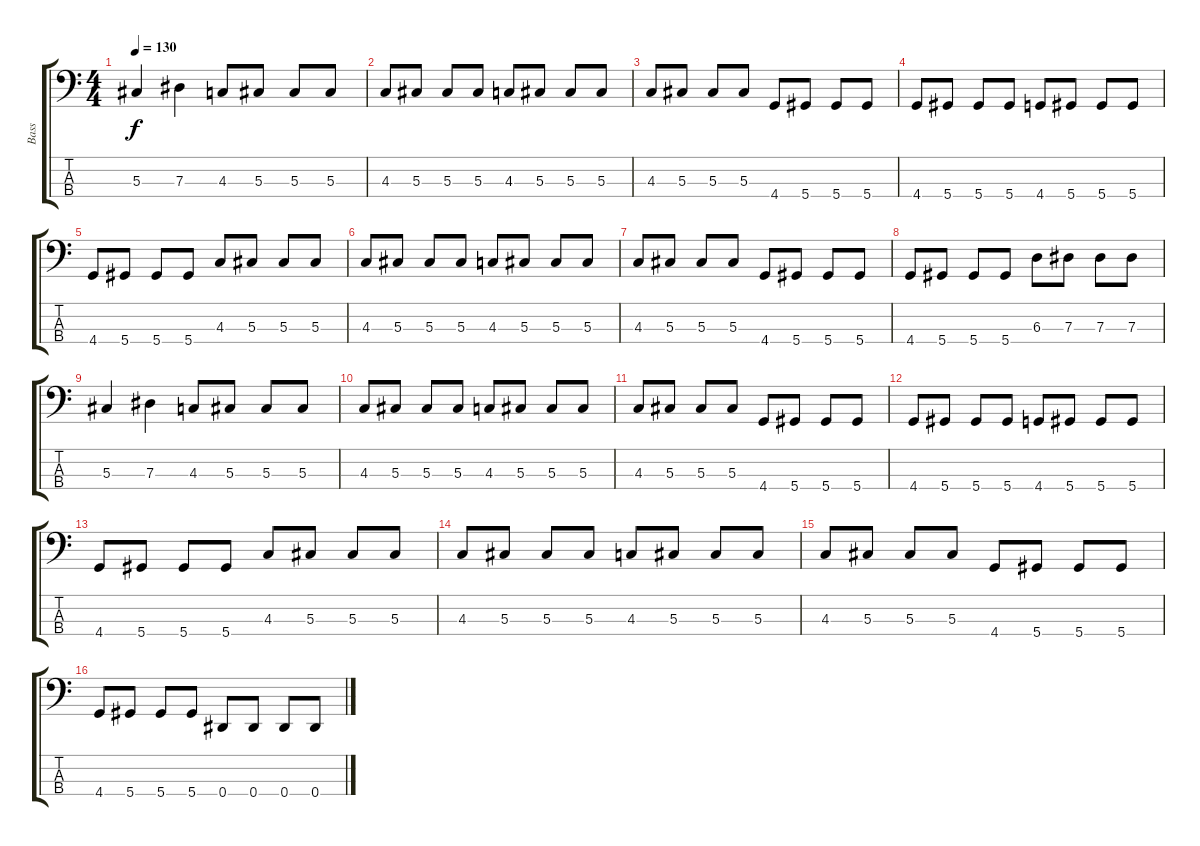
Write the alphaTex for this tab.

\track ("Bass" "Bass") {instrument electricbasspick}
\staff {score tabs}
\tuning (Gb2 Db2 Ab1 Eb1) {hide}
\ts (4 4)
\tempo 130
\clef f4
\ks c
5.3.4{dy f} 7.3.4 4.3.8 5.3.8 5.3.8 5.3.8 |
4.3.8 5.3.8 5.3.8 5.3.8 4.3.8 5.3.8 5.3.8 5.3.8 |
4.3.8 5.3.8 5.3.8 5.3.8 4.4.8 5.4.8 5.4.8 5.4.8 |
4.4.8 5.4.8 5.4.8 5.4.8 4.4.8 5.4.8 5.4.8 5.4.8 |
4.4.8 5.4.8 5.4.8 5.4.8 4.3.8 5.3.8 5.3.8 5.3.8 |
4.3.8 5.3.8 5.3.8 5.3.8 4.3.8 5.3.8 5.3.8 5.3.8 |
4.3.8 5.3.8 5.3.8 5.3.8 4.4.8 5.4.8 5.4.8 5.4.8 |
4.4.8 5.4.8 5.4.8 5.4.8 6.3.8 7.3.8 7.3.8 7.3.8 |
5.3.4 7.3.4 4.3.8 5.3.8 5.3.8 5.3.8 |
4.3.8 5.3.8 5.3.8 5.3.8 4.3.8 5.3.8 5.3.8 5.3.8 |
4.3.8 5.3.8 5.3.8 5.3.8 4.4.8 5.4.8 5.4.8 5.4.8 |
4.4.8 5.4.8 5.4.8 5.4.8 4.4.8 5.4.8 5.4.8 5.4.8 |
4.4.8 5.4.8 5.4.8 5.4.8 4.3.8 5.3.8 5.3.8 5.3.8 |
4.3.8 5.3.8 5.3.8 5.3.8 4.3.8 5.3.8 5.3.8 5.3.8 |
4.3.8 5.3.8 5.3.8 5.3.8 4.4.8 5.4.8 5.4.8 5.4.8 |
4.4.8 5.4.8 5.4.8 5.4.8 0.4.8 0.4.8 0.4.8 0.4.8
